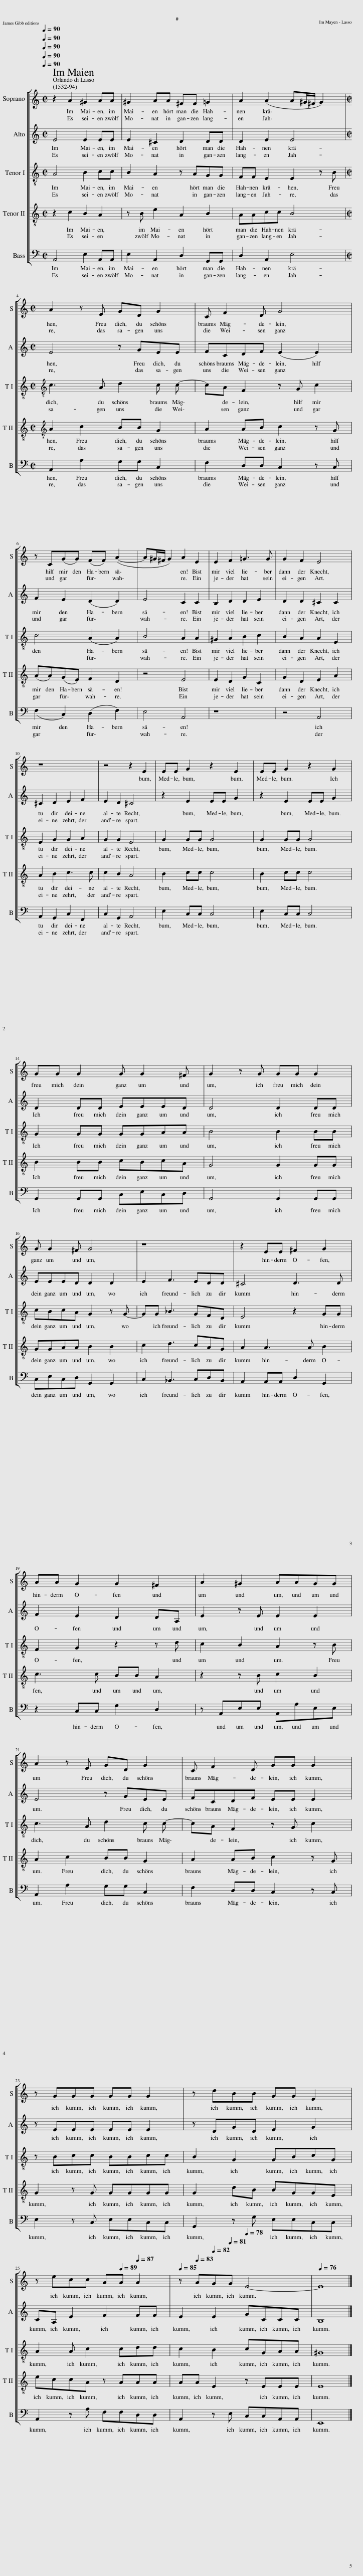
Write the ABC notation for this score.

X:1
%%score [ 1 2 3 4 5 ]
L:1/8
Q:1/4=90
M:2/2
I:linebreak $
K:C
V:1 treble
V:2 treble
V:3 treble-8
V:4 treble-8
V:5 bass
V:1
 z2 A2 ^G2 AA | ^G2 AA ^FF =G2 | A2 (A2 A^G/^F/ G2) |$[M:2/2] A2 z E GD G2 | C F2 D G4 |$ %5
 z C(GG) (FF) (A2- | A^G/^F/ G2) A2 E2 | E2 F2 =G3 G | G2 F2 E4 |$ z8 | %10
 z4 z2 E2 | EE G2 z2 E2 | EE G2 z2 G2 |$ GG G2 G G2 ^F | G2 z G GG G2 |$ %15
 G G2 ^F G4 | z8 | z2 EE ^F2 G2 |$ AA G2 G2 ^F2 | A2 ^G2 AAGG |$ %20
 A2 z E GD G2 | C F2 D GG G2 |$ z GGG GG G2 | z dBB GG E2 |$ z ecc A[Q:1/4=89]A[Q:1/4=87] A2 | %25
[Q:1/4=85] z[Q:1/4=83] A[Q:1/4=82]G[Q:1/4=81]G[Q:1/4=78] E4- |[Q:1/4=76] E8 |] %27
V:2
 E4 E2 EE | E2 ^C2 D2 DD | D2 E2 E4 |$[M:2/2] E4 z GEE | FCDF (E2 E2) |$ %5
 F2 E2 (D2 D2) | E4 C2 C2 | B,2 D2 D2 E2 | D2 D2 ^C2 C2 |$ ^C2 D2 E2 F2 | %10
 E2 D2 ^C4 | z2 E2 EE G2 | z2 E2 EE G2 |$ D2 DD EEED | D4 D2 DD |$ %15
 EEED D2 D2 | E2 F3 EDD | ^C4 D3 D |$ F2 E2 D2 DA, | E2 z E E2 E2 |$ %20
 E4 z GEE | FCDF EE E2 |$ z EEE EE E2 | z DGD E2 G2 |$ CA, E2 F2 FF | %25
 E2 E2 GCCC | B,8 |] %27
V:3
 A4 B2 cc | B2 A2 z AGG | FF E2 E2 z B |$[M:2/2][K:treble-8] c3 A d2 c c- | cA F2 z G c2 |$ %5
 c4 (A2 A2) | B4 A2 A2 | ^G2 A2 B2 c2 | B2 A2 A2 E2 |$ E2 G2 G2 A2 | %10
 G2 G2 E4 | G2 GG G4 | G2 GG G4 |$ G2 GG GGAA | B4 B2 BB |$ %15
 cBcA G2 z G- | GG _B3 GFD | E4 z2 GG |$ F2 G2 z2 z d | c2 B2 A2 z B |$ %20
 c3 A d2 c c- | cA F2 z G c2 |$ z Bcc BBcc | B2 G2 GBcG |$ A2 A c2 cdd | %25
 c2 B2 cGAA | ^G8 |] %27
V:4
 z2 c2 B2 A2 | z B e2 A2 B2 | AAcc B4 |$[M:2/2][K:treble-8] A2 c2 BB G2 | A2 AB c2 z G |$ %5
 (AA)(GE) F2 D2 | z4 E4 | E2 D2 G2 C2 | G2 D2 E2 A2 |$ A2 B2 c3 c | %10
 c2 B2 A4 | B2 cc c4 | B2 cc c4 |$ B2 BB cBcA | G4 G2 GG |$ %15
 GGAA B2 B2 | c2 d3 cAG | A2 A3 A B2 |$ c3 c BB A2 | z2 z B c2 B2 |$ %20
 A2 c2 BB G2 | A2 AB c2 z G |$ G2 z G GGGG | G2 dB BGGE |$ eccA z AAA | %25
 AA E2 z EEE | E8 |] %27
V:5
 A,,4 E,2 A,,A,, | E,2 A,,2 D,2 G,,G,, | D,2 A,,2 E,4 |$[M:2/2] A,,2 A,2 G,G, C,2 | F,2 D,D, C,2 z C, |$ %5
 (F,2 C,2) (D,2 F,2) | E,4 A,,4 | z8 | z4 A,,4 |$ A,,2 G,,2 C,2 F,,2 | %10
 C,2 G,,2 A,,4 | E,2 C,C, C,4 | E,2 C,C, C,4 |$ G,,2 G,,G,, C,E,C,D, | G,,4 G,,2 G,,G,, |$ %15
 C,E,C,D, G,,2 G,,2 | C,2 _B,,3 C,D,B,, | A,,2 A,,A,, D,2 G,,2 |$ z2 C,C, G,2 D,2 | z A,,E,E, A,,A,E,E, |$ %20
 A,,2 A,2 G,G, C,2 | F,2 D,D, C,2 z C, |$ E,2 z C, E,E,C,C, | G,,2 z G, E,E,C,C, |$ A,,2 z A, F,F,D,D, | %25
 A,,2 z E, C,C,A,,A,, | E,,8 |] %27
